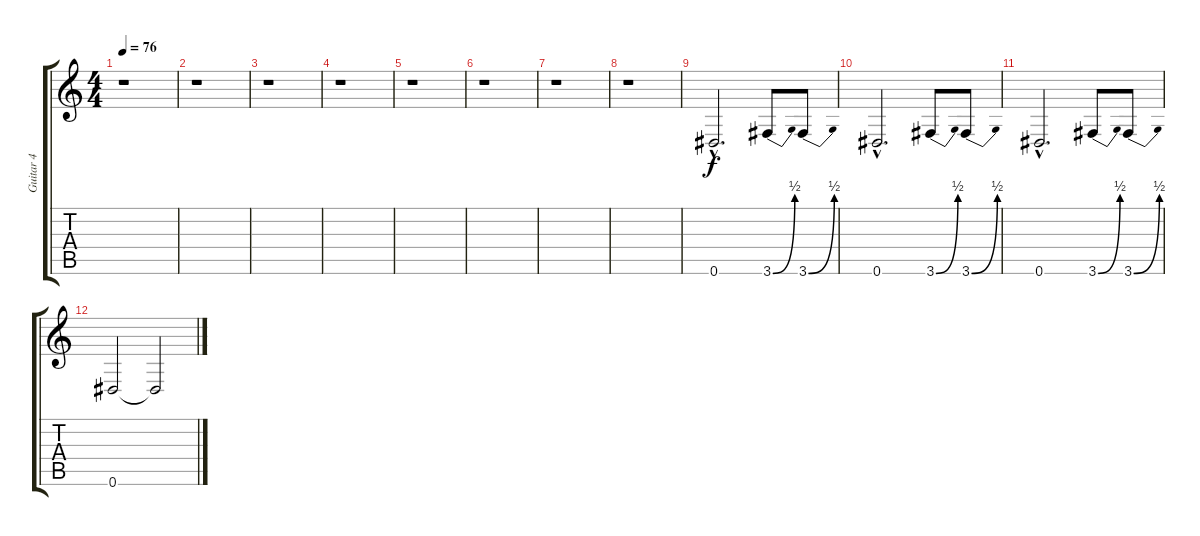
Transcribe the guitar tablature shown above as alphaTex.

\track ("Guitar 4" "Guitar 4") {instrument overdrivenguitar}
\staff {score tabs}
\tuning (Eb4 Bb3 Gb3 Db3 Ab2 Eb2) {hide}
\ts (4 4)
\tempo 76
\clef g2
\ks c
r.1{dy f} |
r.1 |
r.1 |
r.1 |
r.1 |
r.1 |
r.1 |
r.1 |
0.6{hac}.2{d} 3.6{be (bend 0 0 60 2)}.8 3.6{be (bend 0 0 60 2)}.8 |
0.6{hac}.2{d} 3.6{be (bend 0 0 60 2)}.8 3.6{be (bend 0 0 60 2)}.8 |
0.6{hac}.2{d} 3.6{be (bend 0 0 60 2)}.8 3.6{be (bend 0 0 60 2)}.8 |
0.6.2 0.6{t}.2
